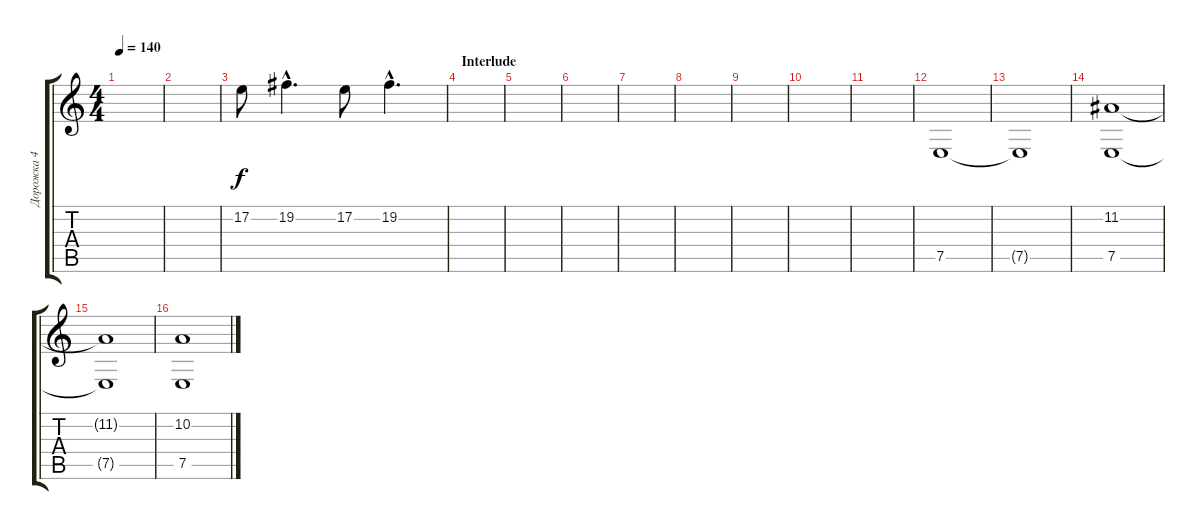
\track ("Дорожка 4" "Дорожка 4") {instrument stringensemble1}
\staff {score tabs}
\tuning (E4 B3 G3 D3 A2 E2) {hide}
\ts (4 4)
\tempo 140
\clef g2
\ks c
|
|
17.2.8 19.2{hac}.4{d} 17.2.8 19.2{hac}.4{d} |
\section ("" "Interlude")
|
|
|
|
|
|
|
|
7.5.1 |
7.5{t}.1 |
(11.2 7.5).1 |
(11.2{t} 7.5{t}).1 |
(10.2 7.5).1
